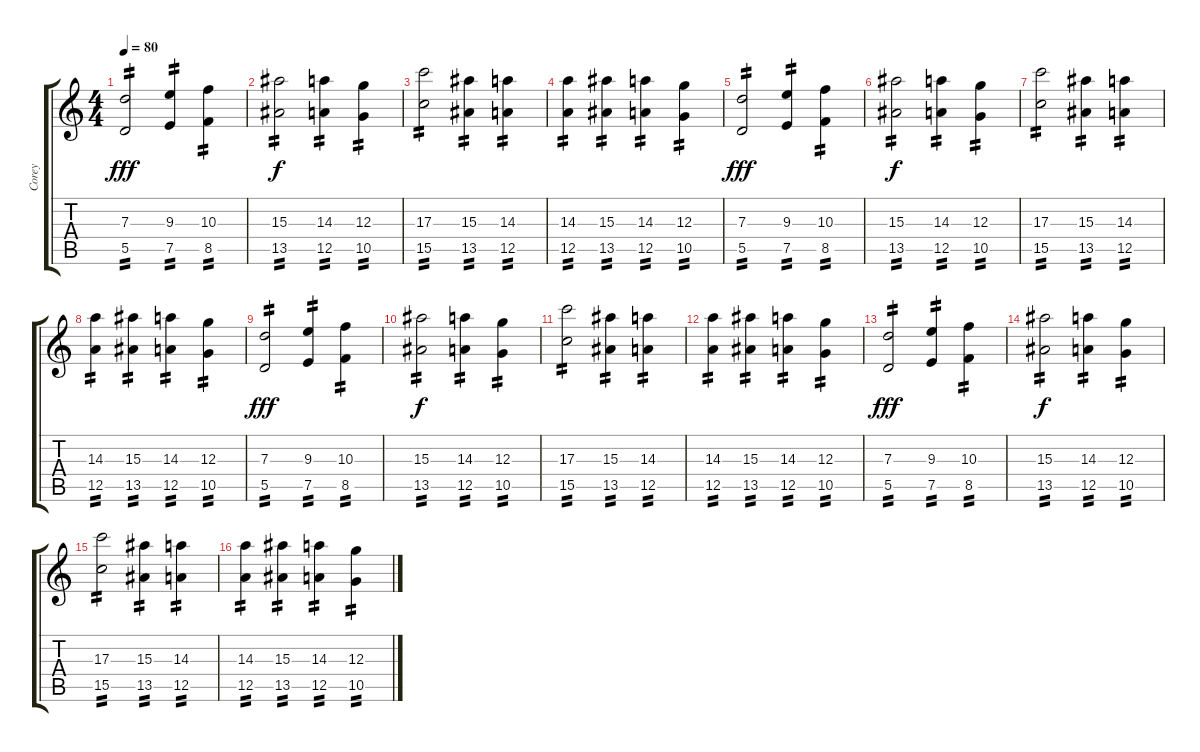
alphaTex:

\track ("Corey" "Corey") {instrument distortionguitar}
\staff {score tabs}
\tuning (E4 B3 G3 D3 A2 D2) {hide}
\ts (4 4)
\tempo 80
\clef g2
\ks c
(7.3 5.5).2{tp 2 dy fff} (9.3 7.5).4{tp 2} (10.3 8.5).4{tp 2} |
(15.3 13.5).2{tp 2 dy f} (14.3 12.5).4{tp 2} (12.3 10.5).4{tp 2} |
(17.3 15.5).2{tp 2} (15.3 13.5).4{tp 2} (14.3 12.5).4{tp 2} |
(14.3 12.5).4{tp 2} (15.3 13.5).4{tp 2} (14.3 12.5).4{tp 2} (12.3 10.5).4{tp 2} |
(7.3 5.5).2{tp 2 dy fff} (9.3 7.5).4{tp 2} (10.3 8.5).4{tp 2} |
(15.3 13.5).2{tp 2 dy f} (14.3 12.5).4{tp 2} (12.3 10.5).4{tp 2} |
(17.3 15.5).2{tp 2} (15.3 13.5).4{tp 2} (14.3 12.5).4{tp 2} |
(14.3 12.5).4{tp 2} (15.3 13.5).4{tp 2} (14.3 12.5).4{tp 2} (12.3 10.5).4{tp 2} |
(7.3 5.5).2{tp 2 dy fff} (9.3 7.5).4{tp 2} (10.3 8.5).4{tp 2} |
(15.3 13.5).2{tp 2 dy f} (14.3 12.5).4{tp 2} (12.3 10.5).4{tp 2} |
(17.3 15.5).2{tp 2} (15.3 13.5).4{tp 2} (14.3 12.5).4{tp 2} |
(14.3 12.5).4{tp 2} (15.3 13.5).4{tp 2} (14.3 12.5).4{tp 2} (12.3 10.5).4{tp 2} |
(7.3 5.5).2{tp 2 dy fff} (9.3 7.5).4{tp 2} (10.3 8.5).4{tp 2} |
(15.3 13.5).2{tp 2 dy f} (14.3 12.5).4{tp 2} (12.3 10.5).4{tp 2} |
(17.3 15.5).2{tp 2} (15.3 13.5).4{tp 2} (14.3 12.5).4{tp 2} |
(14.3 12.5).4{tp 2} (15.3 13.5).4{tp 2} (14.3 12.5).4{tp 2} (12.3 10.5).4{tp 2}
